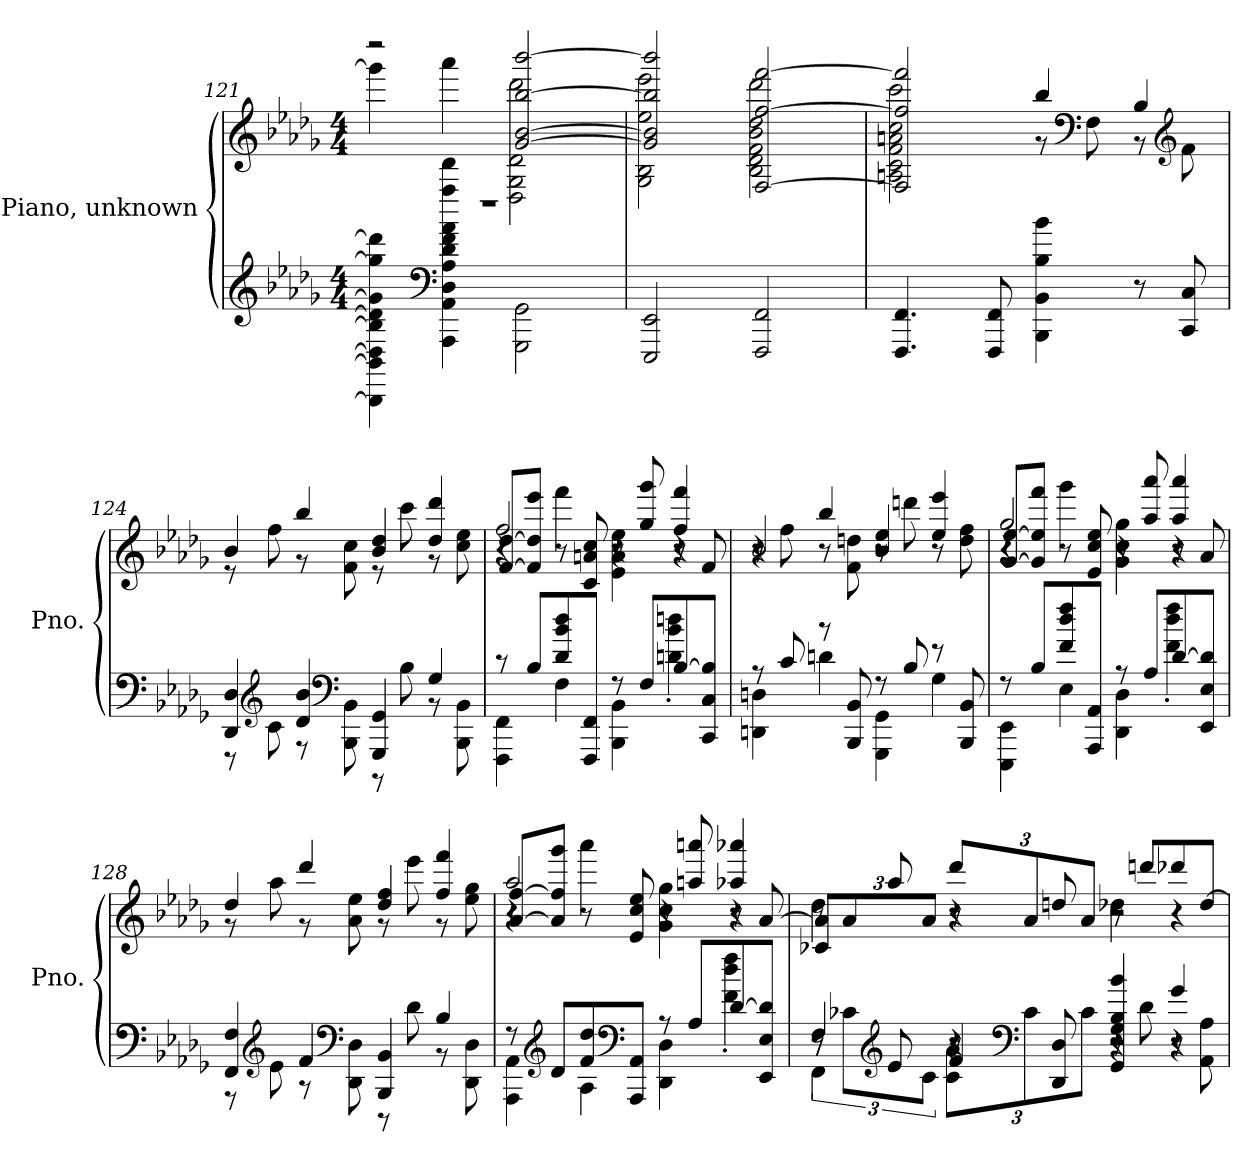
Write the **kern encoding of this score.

**kern	**kern
*part1	*part1
*staff2	*staff1
*I"Piano, unknown	*
*I'Pno.	*
!!LO:LB:g=z
*clefG2	*clefG2
*k[b-e-a-d-g-]	*k[b-e-a-d-g-]
*M4/4	*M4/4
=121	=121
*^	*^
1r	4BBB-\] 4BB-\] 4D-\] 4B-\] 4d-\] 4g-\] 4gg-\] 4ddd-\]	2r	4ggg-\]
*clefF4	*	*	*
.	4AAA-\ 4AA-\ 4D-\ 4A-\ 4d-\ 4f\ 4a-\ 4aa-\ 4fff\	.	4aaa-\
.	2GGG-\ 2GG-\	[2g-/ [2b-/ [2bb-/ [2bbb-/	2D-\ 2G-\ 2d-\ 2ddd-\
*v	*v	*	*
=122	=122	=122
2EEE-/ 2EE-/	2g-/] 2b-/] 2bb-/] 2bbb-/]	2G-\ 2B-\ 2ee-\ 2eee-\
2FFF/ 2FF/	[2F/ [2ff/ [2fff/	2B-\ 2d-\ 2f\ 2b-\ 2dd-\ 2ddd-\
=123	=123	=123
4.FFF/ 4.FF/	2F/] 2ff/] 2fff/]	2An\ 2c\ 2f\ 2an\ 2cc\ 2ccc\
8FFF/ 8FF/	.	.
4BBB-\ 4BB-\ 4B-\ 4b-\	4bb-/	8r
*	*clefF4	*
.	.	8F\
8r	4B-/	8r
*	*clefG2	*
8CC/ 8C/	.	8f\
=124	=124	=124
*^	*	*
4DD-/ 4D-/	8r	4b-/	8r
*clefG2	*	*	*
.	8c\	.	8ff\
4d-/ 4b-/	8r	4bb-/	8r
*clefF4	*	*	*
.	8BBB-\ 8BB-\	.	8f\ 8cc\
4GGG-/ 4GG-/	8r	4b-/ 4dd-/	8r
.	8B-\	.	8ccc\
4G-/	8r	4dd-/ 4ddd-/	8r
.	8BBB-\ 8BB-\	.	8cc\ 8ee-\
!!LO:LB:g=z
=125	=125	=125	=125
*	*	*	*^
8r	4FFF\ 4FF\	2ff/	4r	[8f/ [8dd-/L
8B-/L	.	.	.	8f/] 8dd-/] 8eee-/J
8d-/ 8b-/ 8dd-/	4F\	.	4fff\	8r
8FFF/ 8FF/J	.	.	.	8c/ 8an/ 8cc/
8r	4BBB-\ 4BB-\	4r	4e-\ 4a\ 4ee-\	8r
8F/L	.	.	.	8gg-/ 8ggg-/
[8B-/	4dn\' 4b-\' 4ddn\'	4ff/ 4fff/	4r	8r
8CC/ 8C/ 8B-/]J	.	.	.	8f/
=126	=126	=126	=126	=126
8r	4DDn\ 4Dn\	4r	8r	2b-/
8c/	.	.	8ff\	.
8r	4dn\	4bb-/	8r	.
8BBB-/ 8BB-/	.	.	8f\ 8ddn\	.
8r	4GGG-\ 4GG-\	2r	8r	4b-/ 4ee-/
8B-/	.	.	8dddn\	.
8r	4G-\	.	8r	4ee-/ 4eee-/
8BBB-/ 8BB-/	.	.	8dd\ 8ff\	.
=127	=127	=127	=127	=127
8r	4EEE-\ 4EE-\	2gg-/	4r	[8g-/ [8ee-/L
8B-/L	.	.	.	8g-/] 8ee-/] 8fff/J
8f/ 8dd-/ 8ff/	4E-\	.	4ggg-\	8r
8AAA-/ 8AA-/J	.	.	.	8e-/ 8cc/ 8ee-/
8r	4DD-\ 4D-\	4r	4g-\ 4cc\ 4gg-\	8r
8A-/L	.	.	.	8aa-/ 8aaa-/
[8d-/	4f\' 4dd-\' 4ff\'	4aa-/ 4aaa-/	4r	8r
8EE-/ 8E-/ 8d-/]J	.	.	.	8a-/
*	*	*	*v	*v
!!LO:LB:g=z
=128	=128	=128	=128
4FF/ 4F/	8r	4dd-/	8r
*clefG2	*	*	*
.	8e-\	.	8aa-\
4f/	8r	4ddd-/	8r
*clefF4	*	*	*
.	8DD-\ 8D-\	.	8a-\ 8ee-\
4BBB-/ 4BB-/	8r	4dd-/ 4ff/	8r
.	8d-\	.	8eee-\
4B-/	8r	4ff/ 4fff/	8r
.	8DD-\ 8D-\	.	8ee-\ 8gg-\
=129	=129	=129	=129
*	*	*	*^
8r	4AAA-\ 4AA-\	2aa-/	4r	[8a-/ [8ff/L
*clefG2	*	*	*	*
8d-/L	.	.	.	8a-/] 8ff/] 8ggg-/J
8f/ 8dd-/	4A-\	.	4aaa-\	8r
*clefF4	*	*	*	*
8AAA-/ 8AA-/J	.	.	.	8e-/ 8cc/ 8ee-/
8r	4DD-\ 4D-\	4r	4g-\ 4cc\ 4gg-\	8r
8A-/L	.	.	.	8aan/ 8aaan/
[8d-/	4f\' 4dd-\' 4ff\'	4aa-X/ 4aaa-X/	4r	8r
8EE-/ 8E-/ 8d-/]J	.	.	.	[8a-/
!!LO:LB:g=z	!!	!!
=130	=130	=130	=130	=130
*^	*^	*	*	*
*	*	*	*	*	*	*Xbrackettup
4F/	12r	8r	4FF\	8r	4dd-\	12c-X/ 12a-/]L
.	12c-X\L	.	.	.	.	12a-/
*clefG2	*	*	*	*	*	*
.	.	8e-/	.	8aa-/	.	.
.	12c-\J	.	.	.	.	12a-/J
*	*Xbrackettup	*	*	*	*	*
4f/	12c-\ 12a-\L	8r	4r	8r	4r	12ddd-/L
*clefF4	*	*	*	*	*	*
.	12c-\	.	.	.	.	12a-/
.	.	8DD-/ 8D-/	.	8ddn/	.	.
.	12c-\J	.	.	.	.	12a-/J
4r	8r	4GG-/ 4G-/ 4B-/ 4b-/	2r	2r	4dd-X\	8r
.	8d-\	.	.	.	.	8dddn/L
4g-/	8r	4r	.	.	4r	8ddd-X/
.	8AA-\ 8A-\	.	.	.	.	[8dd-/J
*v	*v	*v	*v	*	*	*
*	*v	*v	*v
=	=
*-	*-
